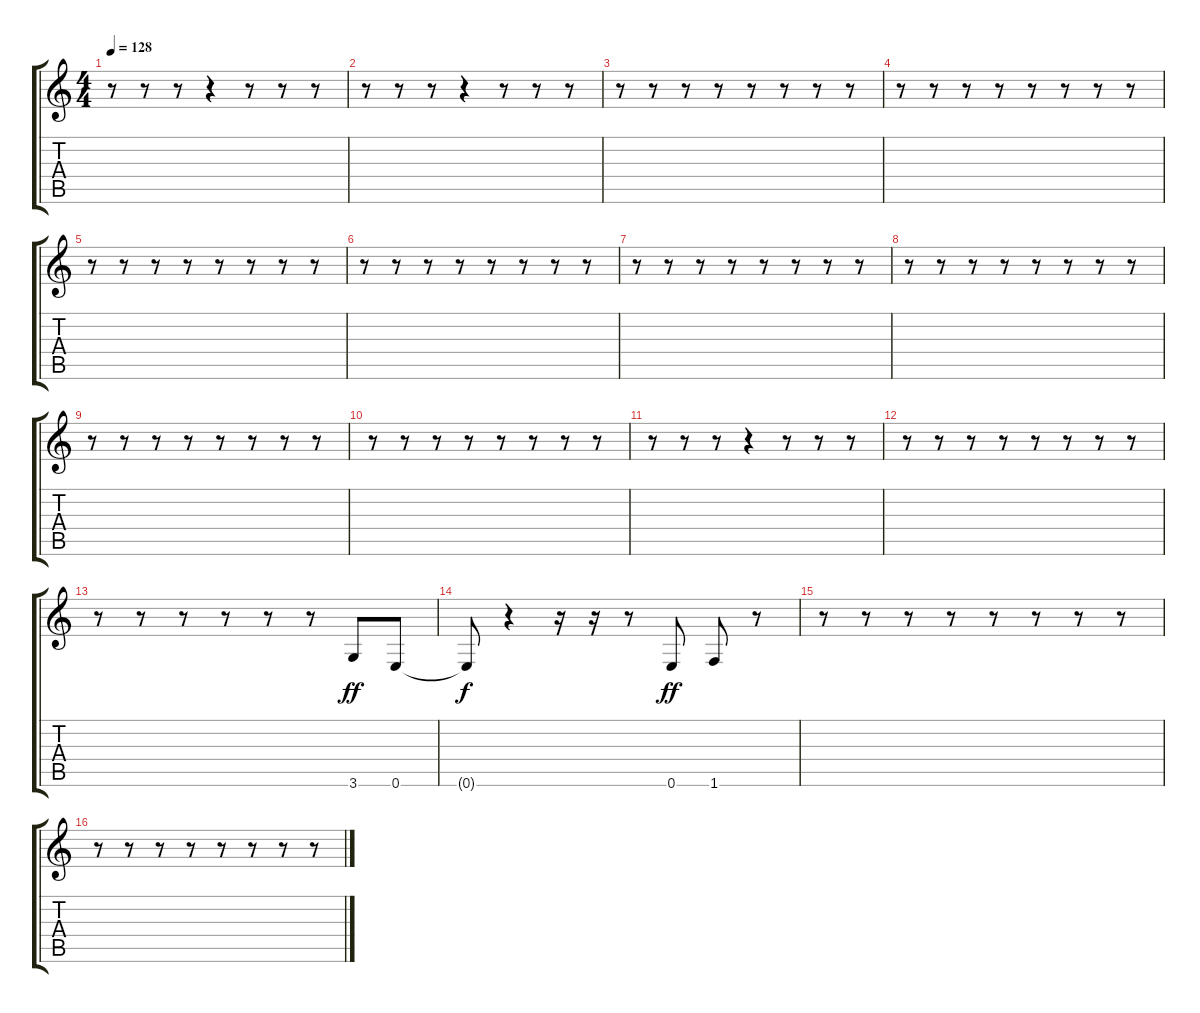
\track "" {instrument electricbassfinger}
\staff {score tabs}
\tuning (E4 B3 G3 D3 A2 E2) {hide}
\ts (4 4)
\tempo 128
\clef g2
\ks c
r.8{dy f} r.8 r.8 r.4 r.8 r.8 r.8 |
r.8 r.8 r.8 r.4 r.8 r.8 r.8 |
r.8 r.8 r.8 r.8 r.8 r.8 r.8 r.8 |
r.8 r.8 r.8 r.8 r.8 r.8 r.8 r.8 |
r.8 r.8 r.8 r.8 r.8 r.8 r.8 r.8 |
r.8 r.8 r.8 r.8 r.8 r.8 r.8 r.8 |
r.8 r.8 r.8 r.8 r.8 r.8 r.8 r.8 |
r.8 r.8 r.8 r.8 r.8 r.8 r.8 r.8 |
r.8 r.8 r.8 r.8 r.8 r.8 r.8 r.8 |
r.8 r.8 r.8 r.8 r.8 r.8 r.8 r.8 |
r.8 r.8 r.8 r.4 r.8 r.8 r.8 |
r.8 r.8 r.8 r.8 r.8 r.8 r.8 r.8 |
r.8 r.8 r.8 r.8 r.8 r.8 3.6.8{dy ff} 0.6.8 |
0.6{t}.8{dy f} r.4 r.16 r.16 r.8 0.6.8{dy ff} 1.6.8 r.8 |
r.8 r.8 r.8 r.8 r.8 r.8 r.8 r.8 |
r.8 r.8 r.8 r.8 r.8 r.8 r.8 r.8
